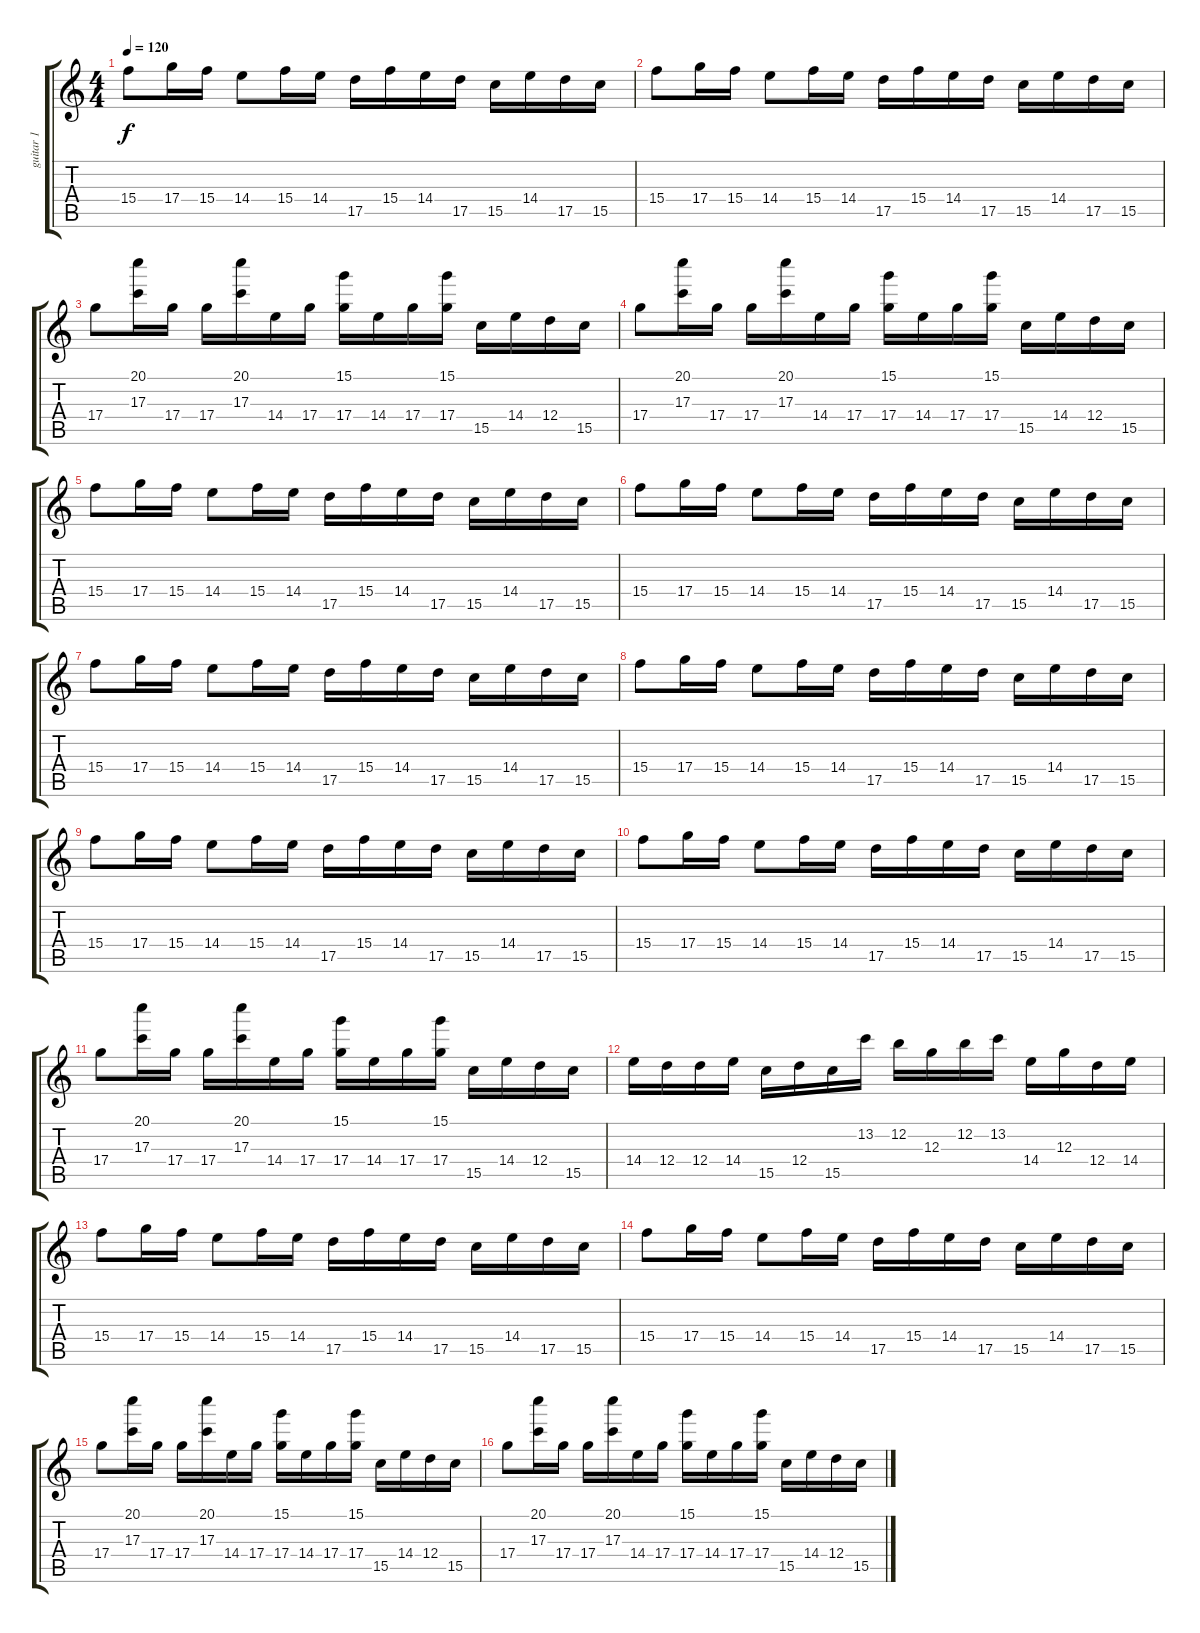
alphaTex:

\track ("guitar 1" "guitar 1") {instrument overdrivenguitar}
\staff {score tabs}
\tuning (E4 B3 G3 D3 A2 E2) {hide}
\ts (4 4)
\tempo 120
\clef g2
\ks c
15.4.8{dy f} 17.4.16 15.4.16 14.4.8 15.4.16 14.4.16 17.5.16 15.4.16 14.4.16 17.5.16 15.5.16 14.4.16 17.5.16 15.5.16 |
15.4.8 17.4.16 15.4.16 14.4.8 15.4.16 14.4.16 17.5.16 15.4.16 14.4.16 17.5.16 15.5.16 14.4.16 17.5.16 15.5.16 |
17.4.8 (20.1 17.3).16 17.4.16 17.4.16 (20.1 17.3).16 14.4.16 17.4.16 (15.1 17.4).16 14.4.16 17.4.16 (15.1 17.4).16 15.5.16 14.4.16 12.4.16 15.5.16 |
17.4.8 (20.1 17.3).16 17.4.16 17.4.16 (20.1 17.3).16 14.4.16 17.4.16 (15.1 17.4).16 14.4.16 17.4.16 (15.1 17.4).16 15.5.16 14.4.16 12.4.16 15.5.16 |
15.4.8 17.4.16 15.4.16 14.4.8 15.4.16 14.4.16 17.5.16 15.4.16 14.4.16 17.5.16 15.5.16 14.4.16 17.5.16 15.5.16 |
15.4.8 17.4.16 15.4.16 14.4.8 15.4.16 14.4.16 17.5.16 15.4.16 14.4.16 17.5.16 15.5.16 14.4.16 17.5.16 15.5.16 |
15.4.8 17.4.16 15.4.16 14.4.8 15.4.16 14.4.16 17.5.16 15.4.16 14.4.16 17.5.16 15.5.16 14.4.16 17.5.16 15.5.16 |
15.4.8 17.4.16 15.4.16 14.4.8 15.4.16 14.4.16 17.5.16 15.4.16 14.4.16 17.5.16 15.5.16 14.4.16 17.5.16 15.5.16 |
15.4.8 17.4.16 15.4.16 14.4.8 15.4.16 14.4.16 17.5.16 15.4.16 14.4.16 17.5.16 15.5.16 14.4.16 17.5.16 15.5.16 |
15.4.8 17.4.16 15.4.16 14.4.8 15.4.16 14.4.16 17.5.16 15.4.16 14.4.16 17.5.16 15.5.16 14.4.16 17.5.16 15.5.16 |
17.4.8 (20.1 17.3).16 17.4.16 17.4.16 (20.1 17.3).16 14.4.16 17.4.16 (15.1 17.4).16 14.4.16 17.4.16 (15.1 17.4).16 15.5.16 14.4.16 12.4.16 15.5.16 |
14.4.16 12.4.16 12.4.16 14.4.16 15.5.16 12.4.16 15.5.16 13.2.16 12.2.16 12.3.16 12.2.16 13.2.16 14.4.16 12.3.16 12.4.16 14.4.16 |
15.4.8 17.4.16 15.4.16 14.4.8 15.4.16 14.4.16 17.5.16 15.4.16 14.4.16 17.5.16 15.5.16 14.4.16 17.5.16 15.5.16 |
15.4.8 17.4.16 15.4.16 14.4.8 15.4.16 14.4.16 17.5.16 15.4.16 14.4.16 17.5.16 15.5.16 14.4.16 17.5.16 15.5.16 |
17.4.8 (20.1 17.3).16 17.4.16 17.4.16 (20.1 17.3).16 14.4.16 17.4.16 (15.1 17.4).16 14.4.16 17.4.16 (15.1 17.4).16 15.5.16 14.4.16 12.4.16 15.5.16 |
17.4.8 (20.1 17.3).16 17.4.16 17.4.16 (20.1 17.3).16 14.4.16 17.4.16 (15.1 17.4).16 14.4.16 17.4.16 (15.1 17.4).16 15.5.16 14.4.16 12.4.16 15.5.16
